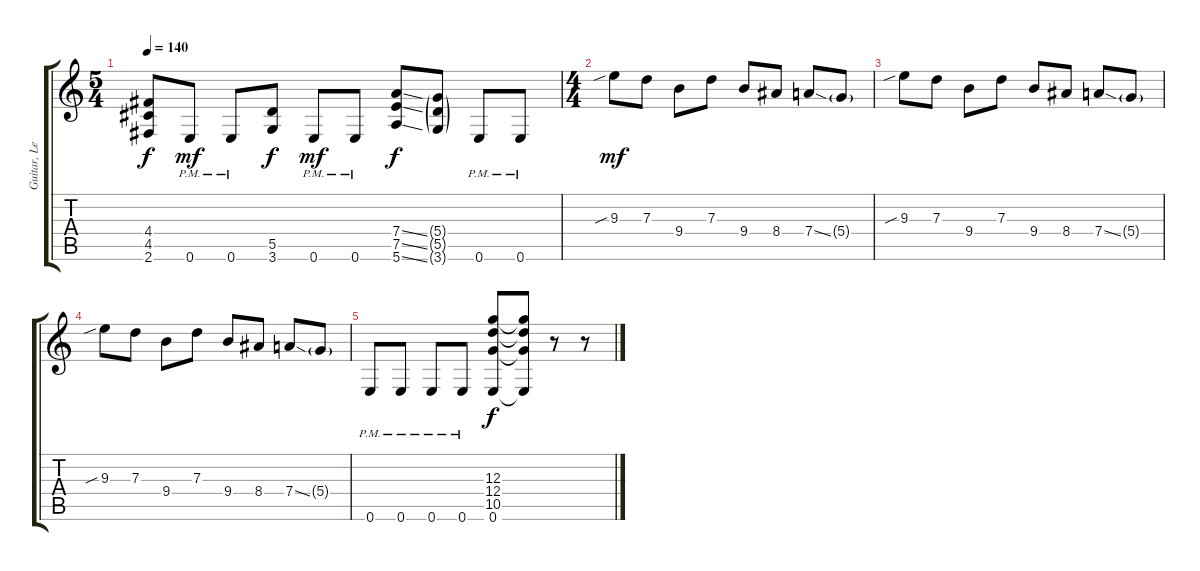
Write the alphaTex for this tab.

\track ("Guitar, Lead" "Guitar, Le") {instrument overdrivenguitar}
\staff {score tabs}
\tuning (E4 B3 G3 D3 A2 E2) {hide}
\ts (5 4)
\tempo 140
\clef g2
\ks c
(4.4 4.5 2.6).8{dy f} 0.6{pm}.8{dy mf} 0.6{pm}.8 (5.5 3.6).8{dy f} 0.6{pm}.8{dy mf} 0.6{pm}.8 (7.4{ss} 7.5{ss} 5.6{ss}).8{dy f} (5.4{g} 5.5{g} 3.6{g}).8 0.6{pm}.8 0.6{pm}.8 |
\ts (4 4)
9.3{sib}.8{dy mf} 7.3.8 9.4.8 7.3.8 9.4.8 8.4.8 7.4{ss}.8 5.4{g}.8 |
9.3{sib}.8 7.3.8 9.4.8 7.3.8 9.4.8 8.4.8 7.4{ss}.8 5.4{g}.8 |
9.3{sib}.8 7.3.8 9.4.8 7.3.8 9.4.8 8.4.8 7.4{ss}.8 5.4{g}.8 |
0.6{pm}.8 0.6{pm}.8 0.6{pm}.8 0.6{pm}.8 (12.3 12.4 10.5 0.6).8{dy f} (12.3{t} 12.4{t} 10.5{t} 0.6{t}).8 r.8 r.8
